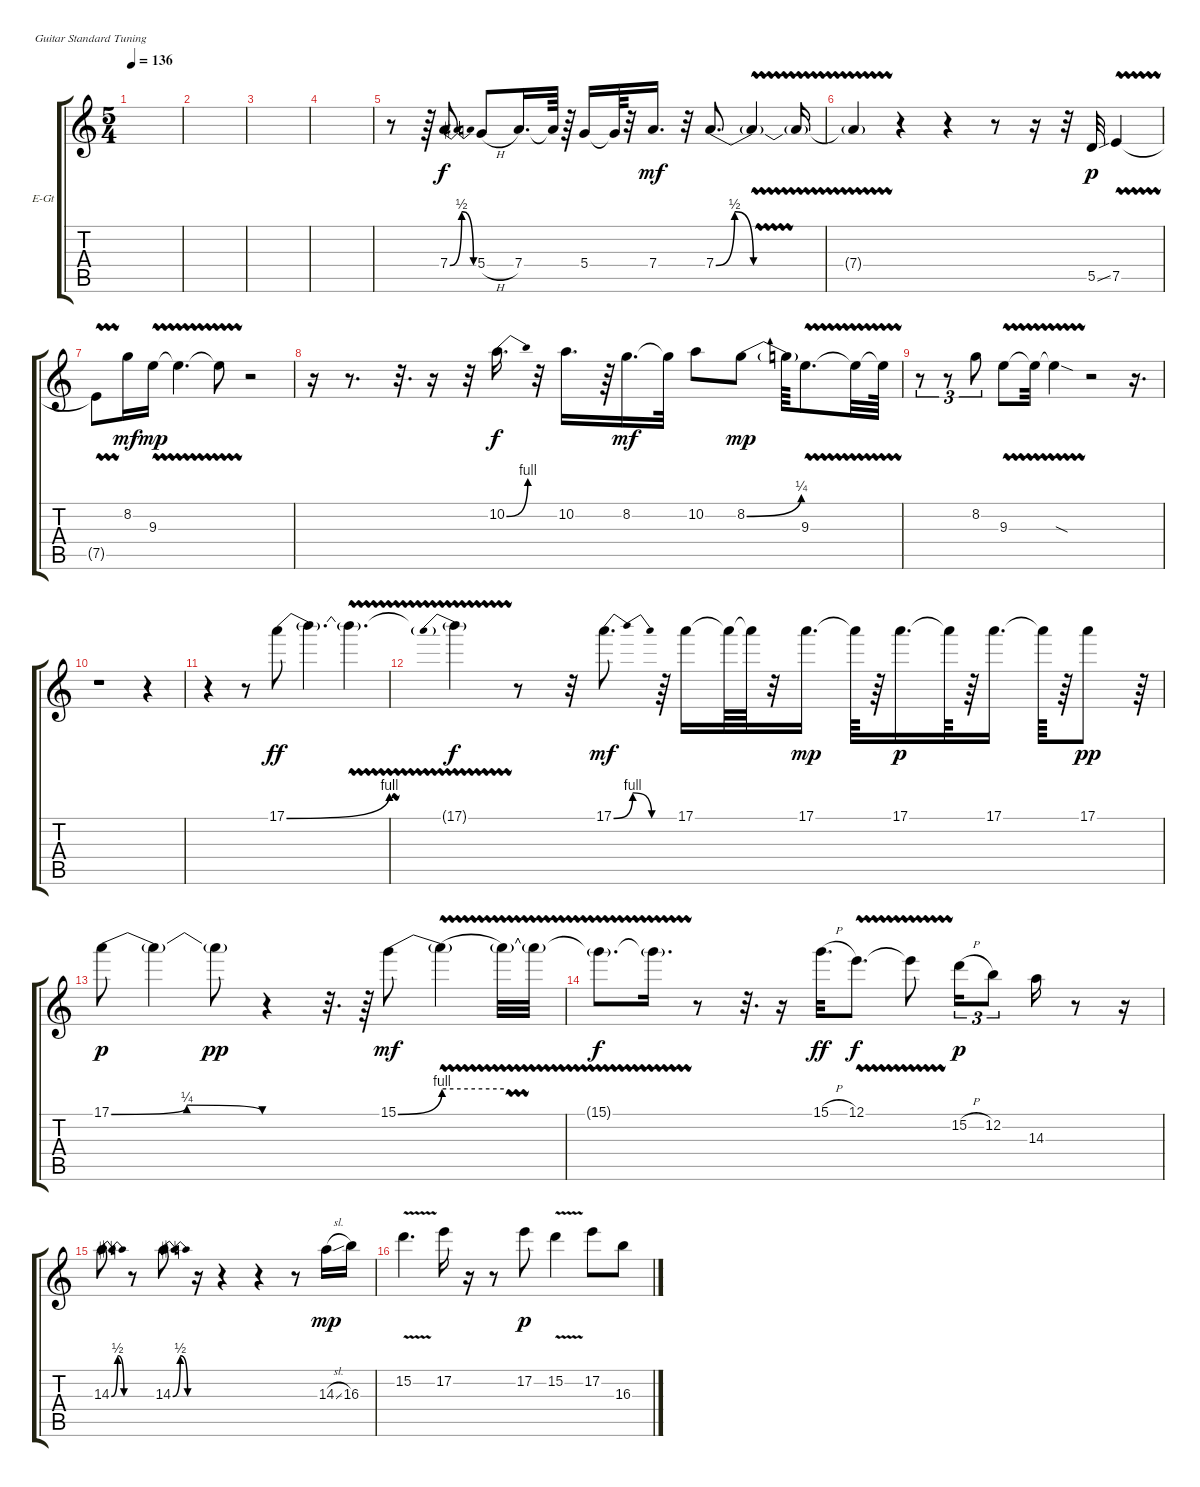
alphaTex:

\bracketExtendMode groupsimilarinstruments
\firstSystemTrackNameOrientation horizontal
\otherSystemsTrackNameOrientation horizontal
\track ("Overdrive Outro doubling" "E-Gt") {instrument overdrivenguitar}
\staff {score tabs}
\tuning (E4 B3 G3 D3 A2 E2)
\ts (5 4)
\tempo 136
\clef g2
\scale
0.333333
\ks c
|
\scale
0.333333 |
\scale
0.333333 |
\scale
0.333333 |
\scale
0.333333 r.8 r.64 7.4{be (bendrelease 0 0 30 2 30 2 60 0)}.8 5.4{h}.8 7.4.16{d} 7.4{t}.64 r.64 5.4.16 5.4{t}.64 r.32 7.4.16{d dy mf} r.32 7.4{be (bendrelease 0 0 9.6 2 20.4 2 30 0)}.8{d} 7.4{vw t}.4 7.4{vw t}.16 |
\scale
0.311783 7.4{vw t}.4 r.4 r.4 r.8 r.16 r.32 5.5{ss}.32{dy p} 7.5{vw}.4 |
\scale
0.312552 7.5{vw t}.8 8.2.16{dy mf} 9.3{vw}.16{dy mp} 9.3{vw t}.4{d} 9.3{vw t}.8 r.2 |
\scale
0.376165 r.16 r.8{d} r.32{d} r.16 r.32 10.2{be (bend 1.2 0 5.3999999999999995 4)}.16{d dy f} r.32 10.2.16{d} r.64 8.2.16{d dy mf} 8.2{t}.32 10.2.8 8.2{be (bend 0 0 60 1)}.8{dy mp} 8.2{t}.64 9.3{vw}.8{d} 9.3{vw t}.32 9.3{vw t}.64 |
\scale
0.440439 r.8{tu (3 2)} r.8{tu (3 2)} 8.2.8{tu (3 2)} 9.3{vw}.8 9.3{vw t}.32 9.3{vw sod t}.4 r.2 r.16{d} |
\scale
0.189508 r.1 r.4 |
\scale
0.369504 r.4 r.8 17.1{be (bend 1.2 0 15 4)}.8{dy ff} 17.1{t}.4{d} 17.1{vw t}.4{d} |
\scale
0.361922 17.1{be (prebend 0 4 60 4) vw t}.4{dy f} r.8 r.32 17.1{be (bendrelease 0 0 9.6 4 16.8 4 24.599999999999998 0)}.8{d dy mf} r.64 17.1.16 17.1{t}.64 17.1{t}.64 r.32 17.1.16{d dy mp} 17.1{t}.64 r.64 17.1.16{d dy p} 17.1{t}.64 r.64 17.1.16{d} 17.1{t}.64 r.64 17.1.8{dy pp} r.64 |
\scale
0.329242 17.1{be (bendrelease 0 0 2.4 1 9 1 14.399999999999999 0)}.8{dy p} 17.1{t}.4 17.1{t}.8{dy pp} r.4 r.32{d} r.64 15.1{be (bend 12.6 0 42.6 4)}.8{dy mf} 15.1{be (hold 0 4 60 4) vw t}.4 15.1{vw t}.32 15.1{vw t}.32 |
\scale
0.308994 15.1{vw t}.8{d dy f} 15.1{vw t}.16{d} r.8 r.32{d} r.16 15.1{h}.32{d dy ff} 12.1{vw}.8{d dy f} 12.1{t}.8 15.2{h}.16{tu (3 2) dy p} 12.2.8{tu (3 2)} 14.3.16 r.8 r.16 |
14.3{be (bendrelease 0 0 19.2 2 19.2 2 42.6 0)}.8 r.8 14.3{be (bendrelease 0 0 12.6 2 12.6 2 43.8 0)}.8{d} r.16 r.4 r.4 r.8 14.3{sl}.16{dy mp} 16.3.16 |
15.2{v}.4{d} 17.2.16 r.16 r.8 17.2.8{dy p} 15.2{v}.4 17.2.8 16.3.8
